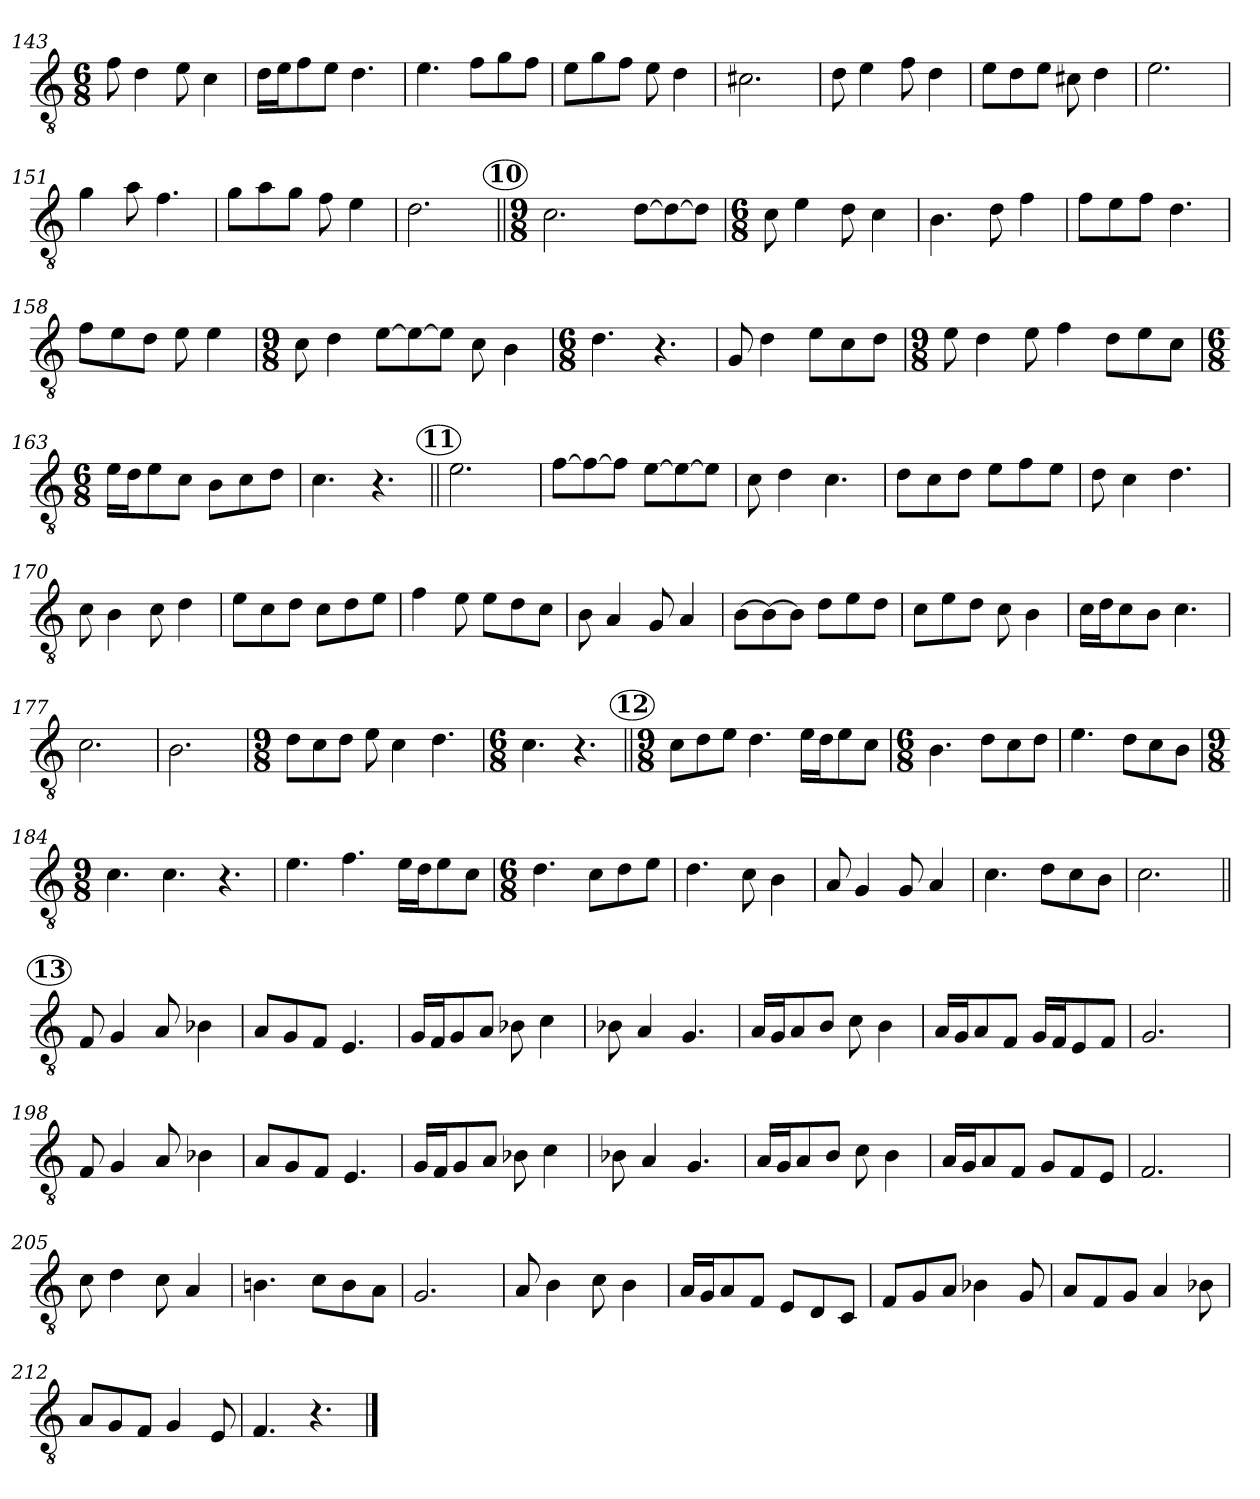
**kern
*part1
*staff1
*clefGv2
*k[]
*C:
*M6/8
=143
8f\
4d\
8e\
4c\
=144
16d\LL
16e\J
8f\
8e\J
4.d\
=145
4.e\
8f\L
8g\
8f\J
=146
8e\L
8g\
8f\J
8e\
4d\
=147
2.c#X\
=148
8d\
4e\
8f\
4d\
=149
8e\L
8d\
8e\J
8c#X\
4d\
!!LO:LB:g=z
=150
2.e\
=151
4g\
8a\
4.f\
=152
8g\L
8a\
8g\J
8f\
4e\
=153
2.d\
!!LO:REH:place=s1:a:enc=circle:fs=12:t=10
=154||
*M9/8
2.c\
[8d\L
8d\_
8d\J]
=155
*M6/8
8c\
4e\
8d\
4c\
=156
4.B\
8d\
4f\
!!LO:LB:g=z
=157
8f\L
8e\
8f\J
4.d\
=158
8f\L
8e\
8d\J
8e\
4e\
=159
*M9/8
8c\
4d\
[8e\L
8e\_
8e\J]
8c\
4B\
=160
*M6/8
4.d\
4.r
=161
8G/
4d\
8e\L
8c\
8d\J
=162
*M9/8
8e\
4d\
8e\
4f\
8d\L
8e\
8c\J
!!LO:LB:g=z
=163
*M6/8
16e\LL
16d\J
8e\
8c\J
8B\L
8c\
8d\J
=164
4.c\
4.r
!!LO:REH:place=s1:a:enc=circle:fs=12:t=11
=165||
2.e\
=166
[8f\L
8f\_
8f\J]
[8e\L
8e\_
8e\J]
=167
8c\
4d\
4.c\
=168
8d\L
8c\
8d\J
8e\L
8f\
8e\J
=169
8d\
4c\
4.d\
!!LO:LB:g=z
=170
8c\
4B\
8c\
4d\
=171
8e\L
8c\
8d\J
8c\L
8d\
8e\J
=172
4f\
8e\
8e\L
8d\
8c\J
=173
8B\
4A/
8G/
4A/
=174
[8B\L
8B\_
8B\J]
8d\L
8e\
8d\J
=175
8c\L
8e\
8d\J
8c\
4B\
=176
16c\LL
16d\J
8c\
8B\J
4.c\
!!LO:PB:g=z
=177
2.c\
=178
2.B\
=179
*M9/8
8d\L
8c\
8d\J
8e\
4c\
4.d\
=180
*M6/8
4.c\
4.r
!!LO:REH:place=s1:a:enc=circle:fs=12:t=12
=181||
*M9/8
8c\L
8d\
8e\J
4.d\
16e\LL
16d\J
8e\
8c\J
=182
*M6/8
4.B\
8d\L
8c\
8d\J
!!LO:LB:g=z
=183
4.e\
8d\L
8c\
8B\J
=184
*M9/8
4.c\
4.c\
4.r
=185
4.e\
4.f\
16e\LL
16d\J
8e\
8c\J
=186
*M6/8
4.d\
8c\L
8d\
8e\J
=187
4.d\
8c\
4B\
=188
8A/
4G/
8G/
4A/
!!LO:LB:g=z
=189
4.c\
8d\L
8c\
8B\J
=190
2.c\
!!LO:REH:place=s1:a:enc=circle:fs=12:t=13
=191||
8F/
4G/
8A/
4B-X\
=192
8A/L
8G/
8F/J
4.E/
=193
16G/LL
16F/J
8G/
8A/J
8B-X\
4c\
=194
8B-i\
4A/
4.G/
=195
16A/LL
16G/J
8A/
8B/J
8c\
4B\
!!LO:LB:g=z
=196
16A/LL
16G/J
8A/
8F/J
16G/LL
16F/J
8E/
8F/J
=197
2.G/
=198
8F/
4G/
8A/
4B-i\
=199
8A/L
8G/
8F/J
4.E/
=200
16G/LL
16F/J
8G/
8A/J
8B-X\
4c\
=201
8B-i\
4A/
4.G/
=202
16A/LL
16G/J
8A/
8B/J
8c\
4B\
!!LO:LB:g=z
=203
16A/LL
16G/J
8A/
8F/J
8G/L
8F/
8E/J
=204
2.F/
=205
8c\
4d\
8c\
4A/
=206
4.Bn\
8c\L
8B\
8A\J
=207
2.G/
=208
8A/
4B\
8c\
4B\
=209
16A/LL
16G/J
8A/
8F/J
8E/L
8D/
8C/J
!!LO:LB:g=z
=210
8F/L
8G/
8A/J
4B-X\
8G/
=211
8A/L
8F/
8G/J
4A/
8B-i\
=212
8A/L
8G/
8F/J
4G/
8E/
=213
4.F/
4.r
==
*-
